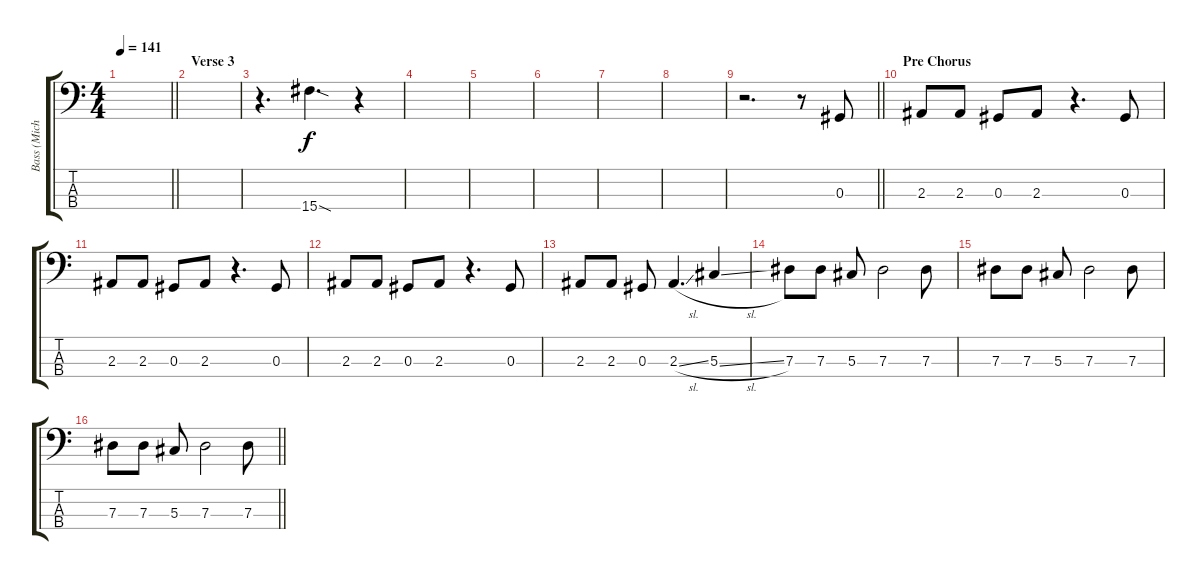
\track ("Bass (Michael Anthony)" "Bass (Mich") {instrument electricbassfinger}
\staff {score tabs}
\tuning (Gb2 Db2 Ab1 Eb1) {hide}
\ts (4 4)
\tempo 141
\clef f4
\barLineRight lightlight
\ks c
|
\section ("" "Verse 3")
|
r.4{d} 15.4{sod}.4{d} r.4 |
|
|
|
|
|
\barLineRight lightlight
r.2{d} r.8 0.3.8 |
\section ("" "Pre Chorus")
2.3.8 2.3.8 0.3.8 2.3.8 r.4{d} 0.3.8 |
2.3.8 2.3.8 0.3.8 2.3.8 r.4{d} 0.3.8 |
2.3.8 2.3.8 0.3.8 2.3.8 r.4{d} 0.3.8 |
2.3.8 2.3.8 0.3.8 2.3{sl}.4{d} 5.3{sl}.4 |
7.3.8 7.3.8 5.3.8 7.3.2 7.3.8 |
7.3.8 7.3.8 5.3.8 7.3.2 7.3.8 |
\barLineRight lightlight
7.3.8 7.3.8 5.3.8 7.3.2 7.3.8
